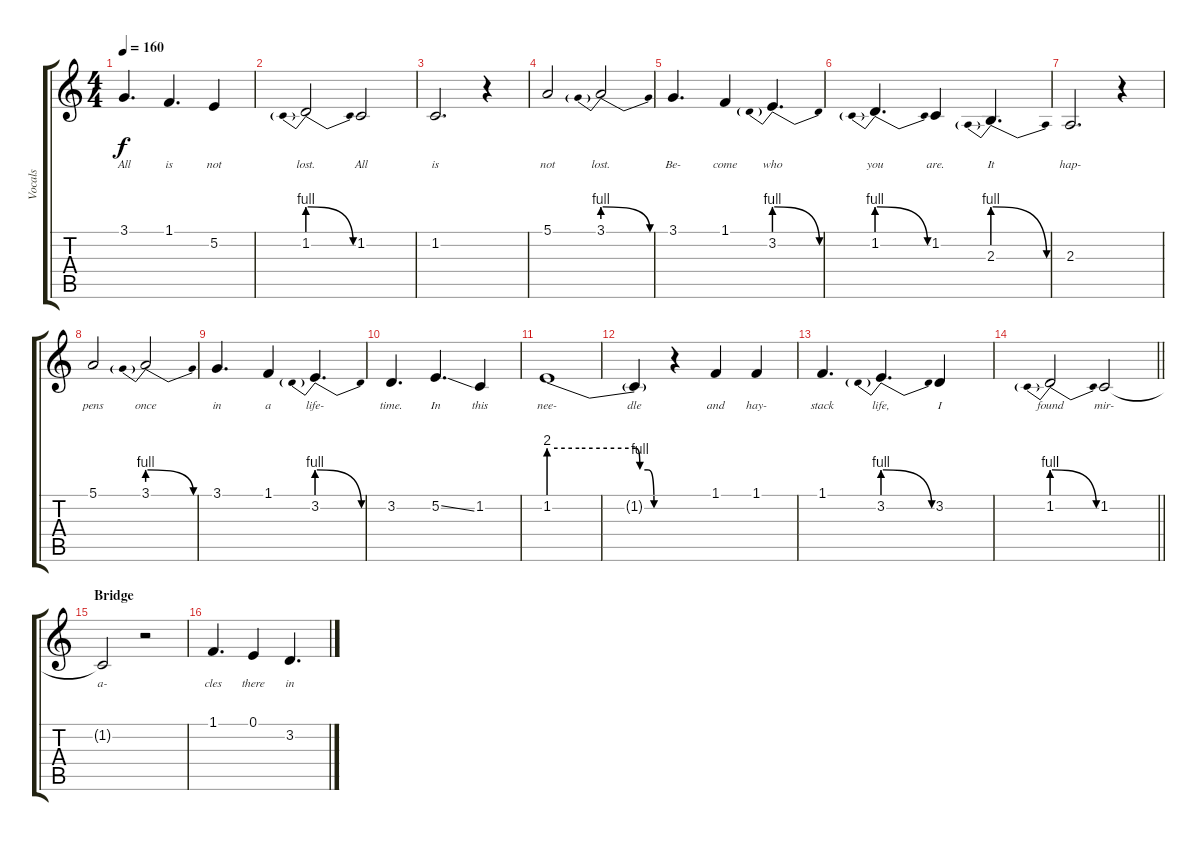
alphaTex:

\track ("Vocals" "Vocals") {instrument tenorsax}
\staff {score tabs}
\tuning (E4 B3 G3 D3 A2 E2) {hide}
\ts (4 4)
\tempo 160
\clef g2
\ks c
3.1.4{d lyrics (0 "All") lyrics (1 "") lyrics (2 "") lyrics (3 "") lyrics (4 "") dy f} 1.1.4{d lyrics (0 "is") lyrics (1 "") lyrics (2 "") lyrics (3 "") lyrics (4 "")} 5.2.4{lyrics (0 "not") lyrics (1 "") lyrics (2 "") lyrics (3 "") lyrics (4 "")} |
1.2{be (prebendrelease 0 4 60 0)}.2{lyrics (0 "lost.") lyrics (1 "") lyrics (2 "") lyrics (3 "") lyrics (4 "")} 1.2.2{lyrics (0 "All") lyrics (1 "") lyrics (2 "") lyrics (3 "") lyrics (4 "")} |
1.2.2{d lyrics (0 "is") lyrics (1 "") lyrics (2 "") lyrics (3 "") lyrics (4 "")} r.4 |
5.1.2{lyrics (0 "not") lyrics (1 "") lyrics (2 "") lyrics (3 "") lyrics (4 "")} 3.1{be (prebendrelease 0 4 60 0)}.2{lyrics (0 "lost.") lyrics (1 "") lyrics (2 "") lyrics (3 "") lyrics (4 "")} |
3.1.4{d lyrics (0 "Be-") lyrics (1 "") lyrics (2 "") lyrics (3 "") lyrics (4 "")} 1.1.4{lyrics (0 "come") lyrics (1 "") lyrics (2 "") lyrics (3 "") lyrics (4 "")} 3.2{be (prebendrelease 0 4 60 0)}.4{d lyrics (0 "who") lyrics (1 "") lyrics (2 "") lyrics (3 "") lyrics (4 "")} |
1.2{be (prebendrelease 0 4 60 0)}.4{d lyrics (0 "you") lyrics (1 "") lyrics (2 "") lyrics (3 "") lyrics (4 "")} 1.2.4{lyrics (0 "are.") lyrics (1 "") lyrics (2 "") lyrics (3 "") lyrics (4 "")} 2.3{be (prebendrelease 0 4 60 0)}.4{d lyrics (0 "It") lyrics (1 "") lyrics (2 "") lyrics (3 "") lyrics (4 "")} |
2.3.2{d lyrics (0 "hap-") lyrics (1 "") lyrics (2 "") lyrics (3 "") lyrics (4 "")} r.4 |
5.1.2{lyrics (0 "pens") lyrics (1 "") lyrics (2 "") lyrics (3 "") lyrics (4 "")} 3.1{be (prebendrelease 0 4 60 0)}.2{lyrics (0 "once") lyrics (1 "") lyrics (2 "") lyrics (3 "") lyrics (4 "")} |
3.1.4{d lyrics (0 "in") lyrics (1 "") lyrics (2 "") lyrics (3 "") lyrics (4 "")} 1.1.4{lyrics (0 "a") lyrics (1 "") lyrics (2 "") lyrics (3 "") lyrics (4 "")} 3.2{be (prebendrelease 0 4 60 0)}.4{d lyrics (0 "life-") lyrics (1 "") lyrics (2 "") lyrics (3 "") lyrics (4 "")} |
3.2.4{d lyrics (0 "time.") lyrics (1 "") lyrics (2 "") lyrics (3 "") lyrics (4 "")} 5.2{ss}.4{d lyrics (0 "In") lyrics (1 "") lyrics (2 "") lyrics (3 "") lyrics (4 "")} 1.2.4{lyrics (0 "this") lyrics (1 "") lyrics (2 "") lyrics (3 "") lyrics (4 "")} |
1.2{be (custom 0 8 15 8 43 8 45 4 49 4 52 0 60 0)}.1{lyrics (0 "nee-") lyrics (1 "") lyrics (2 "") lyrics (3 "") lyrics (4 "")} |
1.2{t}.4{lyrics (0 "dle") lyrics (1 "") lyrics (2 "") lyrics (3 "") lyrics (4 "")} r.4 1.1.4{lyrics (0 "and") lyrics (1 "") lyrics (2 "") lyrics (3 "") lyrics (4 "")} 1.1.4{lyrics (0 "hay-") lyrics (1 "") lyrics (2 "") lyrics (3 "") lyrics (4 "")} |
1.1.4{d lyrics (0 "stack") lyrics (1 "") lyrics (2 "") lyrics (3 "") lyrics (4 "")} 3.2{be (prebendrelease 0 4 60 0)}.4{d lyrics (0 "life,") lyrics (1 "") lyrics (2 "") lyrics (3 "") lyrics (4 "")} 3.2.4{lyrics (0 "I") lyrics (1 "") lyrics (2 "") lyrics (3 "") lyrics (4 "")} |
\barLineRight lightlight
1.2{be (prebendrelease 0 4 60 0)}.2{lyrics (0 "found") lyrics (1 "") lyrics (2 "") lyrics (3 "") lyrics (4 "")} 1.2.2{lyrics (0 "mir-") lyrics (1 "") lyrics (2 "") lyrics (3 "") lyrics (4 "")} |
\section ("" "Bridge")
1.2{t}.2{lyrics (0 "a-") lyrics (1 "") lyrics (2 "") lyrics (3 "") lyrics (4 "") volume 0} r.2 |
1.1.4{d lyrics (0 "cles") lyrics (1 "") lyrics (2 "") lyrics (3 "") lyrics (4 "") volume 14} 0.1.4{lyrics (0 "there") lyrics (1 "") lyrics (2 "") lyrics (3 "") lyrics (4 "")} 3.2.4{d lyrics (0 "in") lyrics (1 "") lyrics (2 "") lyrics (3 "") lyrics (4 "")}
